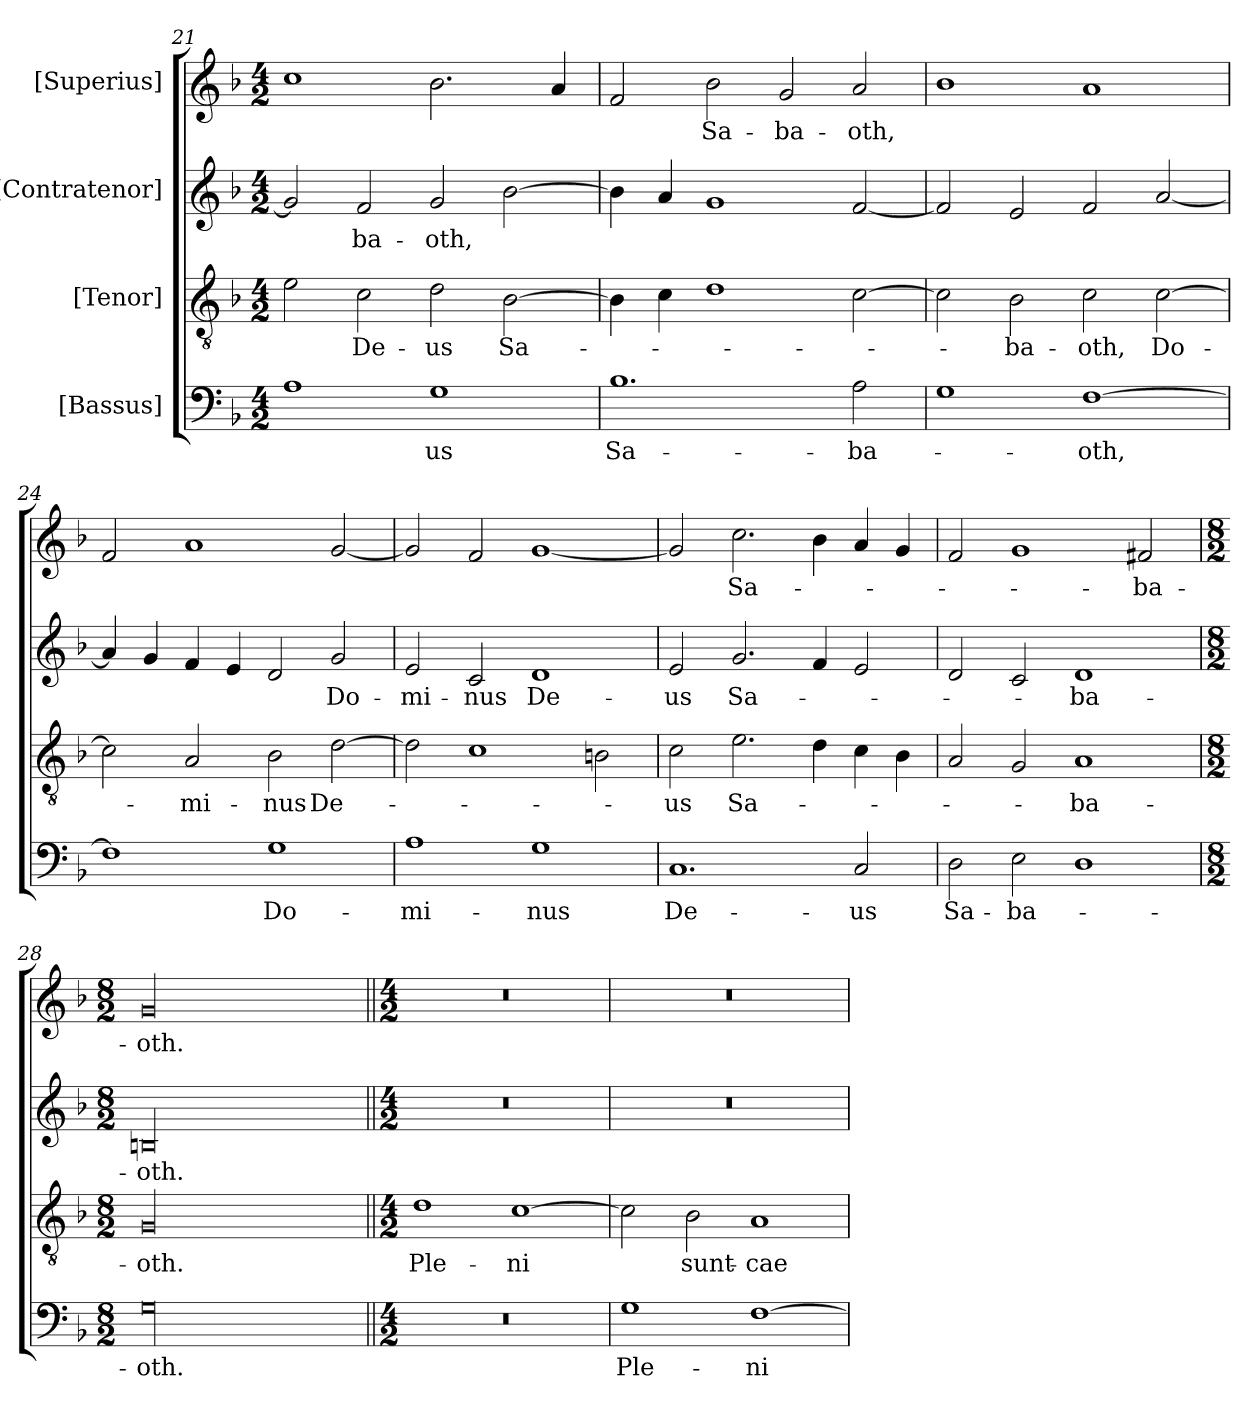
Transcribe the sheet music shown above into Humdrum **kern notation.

**kern	**text	**kern	**text	**kern	**text	**kern	**text
*part4	*part4	*part3	*part3	*part2	*part2	*part1	*part1
*staff4	*staff4	*staff3	*staff3	*staff2	*staff2	*staff1	*staff1
*I"[Bassus]	*	*I"[Tenor]	*	*I"[Contratenor]	*	*I"[Superius]	*
*clefF4	*	*clefGv2	*	*clefG2	*	*clefG2	*
*k[b-]	*	*k[b-]	*	*k[b-]	*	*k[b-]	*
*M4/2	*	*M4/2	*	*M4/2	*	*M4/2	*
=21	=21	=21	=21	=21	=21	=21	=21
1A\	.	2e\	.	2g/]	.	1cc\	.
.	.	2c\	De-	2f/	-ba-	.	.
1G\	-us	2d\	-us	2g/	-oth,	2.b-\	.
.	.	[2B-\	Sa-	[2b-\	.	.	.
.	.	.	.	.	.	4a/	.
=22	=22	=22	=22	=22	=22	=22	=22
1.B-\	Sa-	4B-\]	.	4b-\]	.	2f/	.
.	.	4c\	.	4a/	.	.	.
.	.	1d\	.	1g/	.	2b-\	Sa-
.	.	.	.	.	.	2g/	-ba-
2A\	-ba-	[2c\	.	[2f/	.	2a/	-oth,
=23	=23	=23	=23	=23	=23	=23	=23
1G\	.	2c\]	.	2f/]	.	1b-\	.
.	.	2B-\	-ba-	2e/	.	.	.
[1F\	-oth,	2c\	-oth,	2f/	.	1a/	.
.	.	[2c\	Do-	[2a/	.	.	.
=24	=24	=24	=24	=24	=24	=24	=24
1F\]	.	2c\]	.	4a/]	.	2f/	.
.	.	.	.	4g/	.	.	.
.	.	2A/	-mi-	4f/	.	1a/	.
.	.	.	.	4e/	.	.	.
1G\	Do-	2B-\	-nus	2d/	.	.	.
.	.	[2d\	De-	2g/	Do-	[2g/	.
=25	=25	=25	=25	=25	=25	=25	=25
1A\	-mi-	2d\]	.	2e/	-mi-	2g/]	.
.	.	1c\	.	2c/	-nus	2f/	.
1G\	-nus	.	.	1d/	De-	[1g/	.
.	.	2Bn\	.	.	.	.	.
=26	=26	=26	=26	=26	=26	=26	=26
1.C/	De-	2c\	-us	2e/	-us	2g/]	.
.	.	2.e\	Sa-	2.g/	Sa-	2.cc\	Sa-
.	.	4d\	.	4f/	.	4b-\	.
2C/	-us	4c\	.	2e/	.	4a/	.
.	.	4B-\	.	.	.	4g/	.
=27	=27	=27	=27	=27	=27	=27	=27
2D\	Sa-	2A/	.	2d/	.	2f/	.
2E\	-ba-	2G/	.	2c/	.	1g/	.
1D\	.	1A/	-ba-	1d/	-ba-	.	.
.	.	.	.	.	.	2f#X/	-ba-
=28	=28	=28	=28	=28	=28	=28	=28
*M8/2	*	*M8/2	*	*M8/2	*	*M8/2	*
00G\	-oth.	00G/	-oth.	00Bn/	-oth.	00g/	-oth.
=29||	=29||	=29||	=29||	=29||	=29||	=29||	=29||
*M4/2	*	*M4/2	*	*M4/2	*	*M4/2	*
0r	.	1d\	Ple-	0r	.	0r	.
.	.	[1c\	-ni	.	.	.	.
=30	=30	=30	=30	=30	=30	=30	=30
1G\	Ple-	2c\]	.	0r	.	0r	.
.	.	2B-\	sunt-	.	.	.	.
[1F\	-ni	1A/	cae-	.	.	.	.
=	=	=	=	=	=	=	=
*-	*-	*-	*-	*-	*-	*-	*-
